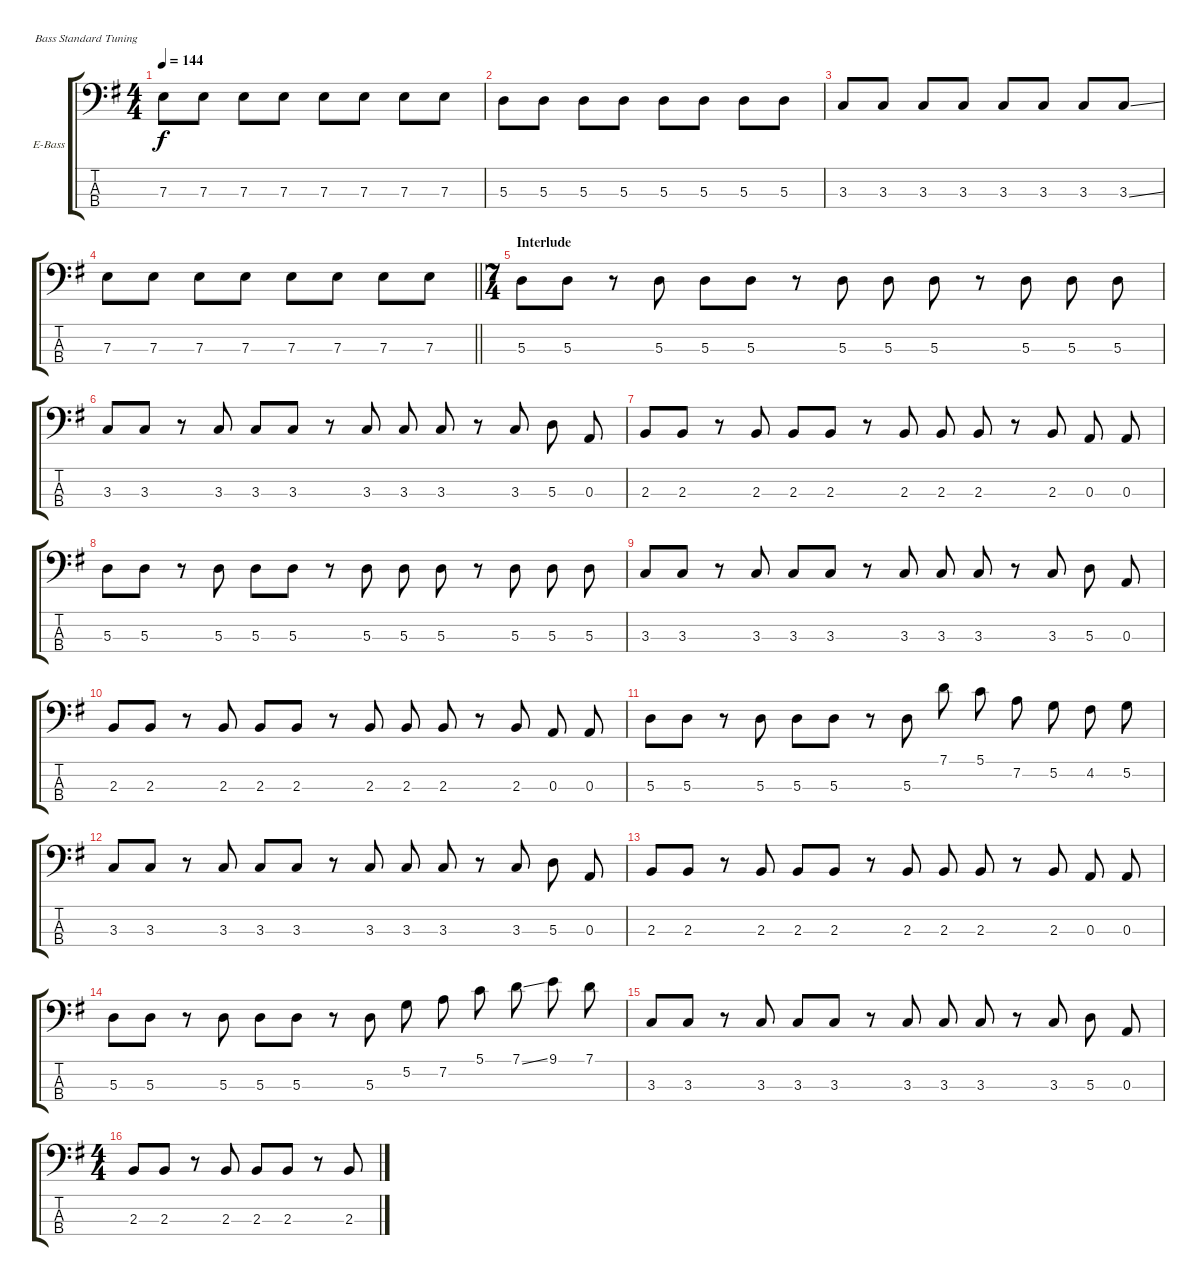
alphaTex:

\bracketExtendMode groupsimilarinstruments
\firstSystemTrackNameOrientation horizontal
\otherSystemsTrackNameOrientation horizontal
\track ("Bass Guitar" "E-Bass") {instrument electricbassfinger}
\staff {score tabs}
\tuning (G2 D2 A1 E1)
\ts (4 4)
\tempo 144
\clef f4
\ks g
7.3.8{dy f} 7.3.8 7.3.8 7.3.8 7.3.8 7.3.8 7.3.8 7.3.8 |
5.3.8 5.3.8 5.3.8 5.3.8 5.3.8 5.3.8 5.3.8 5.3.8 |
3.3.8 3.3.8 3.3.8 3.3.8 3.3.8 3.3.8 3.3.8 3.3{ss}.8 |
\barLineRight lightlight
7.3.8 7.3.8 7.3.8 7.3.8 7.3.8 7.3.8 7.3.8 7.3.8 |
\ts (7 4)
\beaming (8 2 2 2 2)
\section ("" "Interlude")
5.3.8 5.3.8 r.8 5.3.8 5.3.8 5.3.8 r.8 5.3.8 5.3.8 5.3.8 r.8 5.3.8 5.3.8 5.3.8 |
3.3.8 3.3.8 r.8 3.3.8 3.3.8 3.3.8 r.8 3.3.8 3.3.8 3.3.8 r.8 3.3.8 5.3.8 0.3.8 |
2.3.8 2.3.8 r.8 2.3.8 2.3.8 2.3.8 r.8 2.3.8 2.3.8 2.3.8 r.8 2.3.8 0.3.8 0.3.8 |
5.3.8 5.3.8 r.8 5.3.8 5.3.8 5.3.8 r.8 5.3.8 5.3.8 5.3.8 r.8 5.3.8 5.3.8 5.3.8 |
3.3.8 3.3.8 r.8 3.3.8 3.3.8 3.3.8 r.8 3.3.8 3.3.8 3.3.8 r.8 3.3.8 5.3.8 0.3.8 |
2.3.8 2.3.8 r.8 2.3.8 2.3.8 2.3.8 r.8 2.3.8 2.3.8 2.3.8 r.8 2.3.8 0.3.8 0.3.8 |
5.3.8 5.3.8 r.8 5.3.8 5.3.8 5.3.8 r.8 5.3.8 7.1.8 5.1.8 7.2.8 5.2.8 4.2.8 5.2.8 |
3.3.8 3.3.8 r.8 3.3.8 3.3.8 3.3.8 r.8 3.3.8 3.3.8 3.3.8 r.8 3.3.8 5.3.8 0.3.8 |
2.3.8 2.3.8 r.8 2.3.8 2.3.8 2.3.8 r.8 2.3.8 2.3.8 2.3.8 r.8 2.3.8 0.3.8 0.3.8 |
5.3.8 5.3.8 r.8 5.3.8 5.3.8 5.3.8 r.8 5.3.8 5.2.8 7.2.8 5.1.8 7.1{ss}.8 9.1.8 7.1.8 |
3.3.8 3.3.8 r.8 3.3.8 3.3.8 3.3.8 r.8 3.3.8 3.3.8 3.3.8 r.8 3.3.8 5.3.8 0.3.8 |
\ts (4 4)
\beaming (8 2 2 2 2)
2.3.8 2.3.8 r.8 2.3.8 2.3.8 2.3.8 r.8 2.3.8
